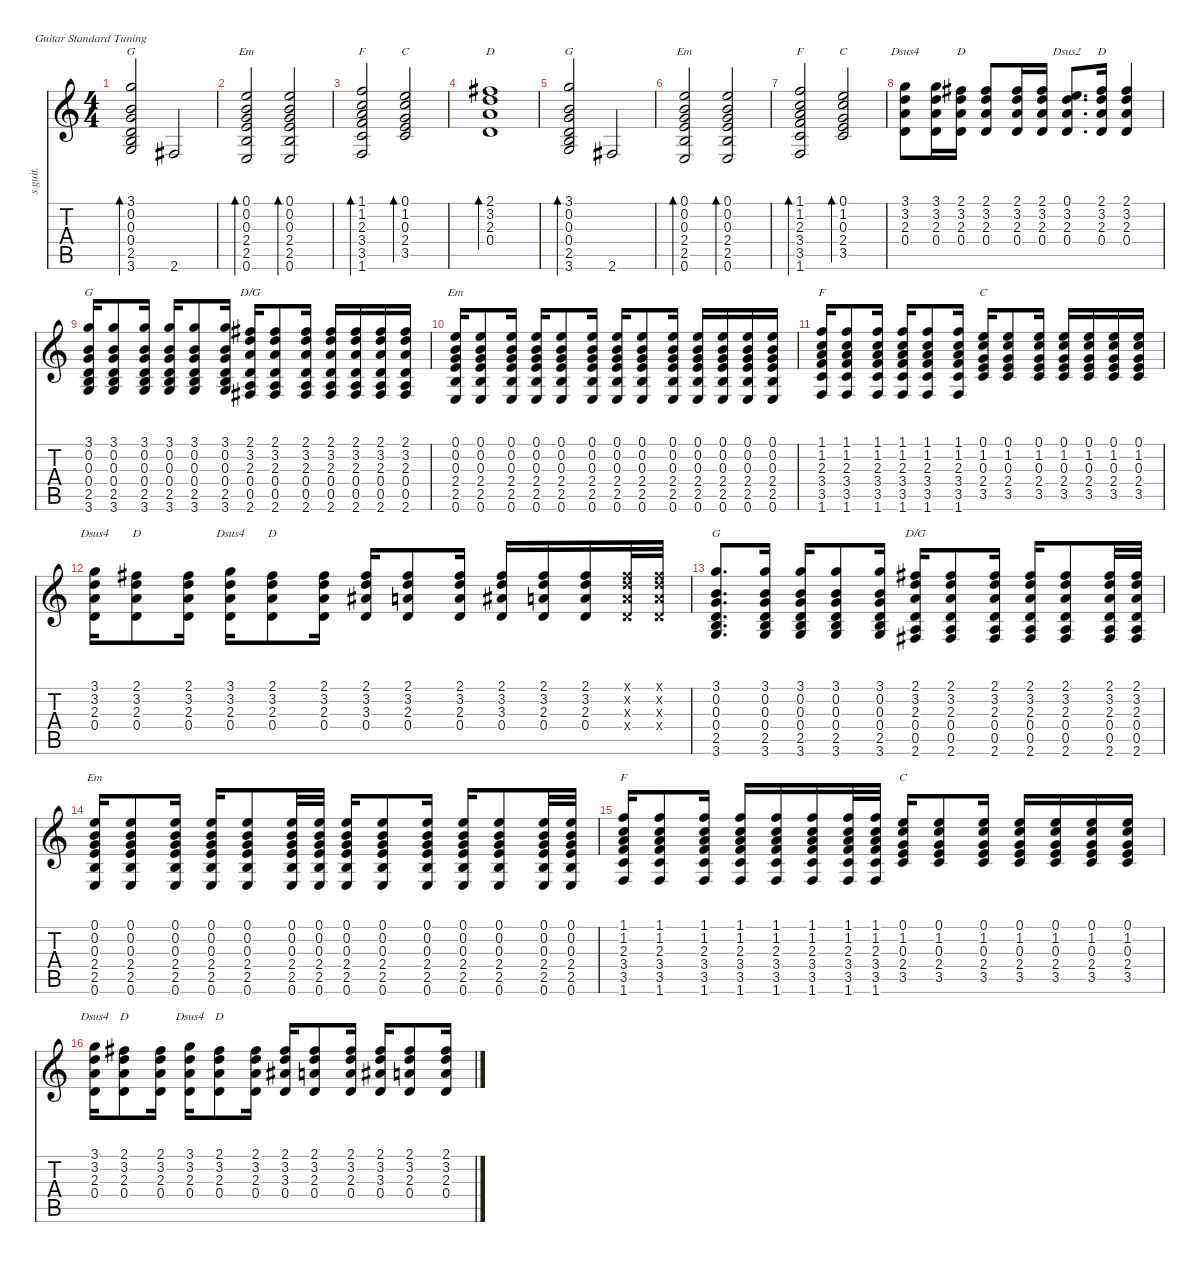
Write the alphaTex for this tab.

\defaultSystemsLayout 4
\hideDynamics
\bracketExtendMode nobrackets
\track ("Allen Collins (Acoustic Guitar Dub)" "s.guit.") {instrument acousticguitarsteel}
\staff {score tabs}
\tuning (E4 B3 G3 D3 A2 E2)
\chord ("G" 3 1 2 2 0 x) {showdiagram false}
\chord ("Em" 3 1 2 2 0 x) {showdiagram false}
\chord ("F" 3 1 2 2 0 x) {showdiagram false}
\chord ("C" 3 1 2 2 0 x) {showdiagram false}
\chord ("D" 3 1 2 2 0 x) {showdiagram false}
\chord ("Dsus4" 3 1 2 2 0 x) {showdiagram false}
\chord ("Dsus2" 3 1 2 2 0 x) {showdiagram false}
\chord ("D/G" 3 1 2 2 0 x) {showdiagram false}
\ts (4 4)
\beaming (8 2 2 2 2)
\tempo (60 hide)
\clef g2
\ks c
(3.1 0.2 0.3 0.4 2.5 3.6).2{bd 30 ch "G" lyrics (0 "") lyrics (1 "") lyrics (2 "") lyrics (3 "") lyrics (4 "") dy f instrument acousticguitarsteel} 2.6{acc #}.2{lyrics (0 "") lyrics (1 "") lyrics (2 "") lyrics (3 "") lyrics (4 "")} |
(0.1 0.2 0.3 2.4 2.5 0.6).2{bd 30 ch "Em" lyrics (0 "") lyrics (1 "") lyrics (2 "") lyrics (3 "") lyrics (4 "")} (0.1 0.2 0.3 2.4 2.5 0.6).2{bd 30 lyrics (0 "") lyrics (1 "") lyrics (2 "") lyrics (3 "") lyrics (4 "")} |
(1.1 1.2 2.3 3.4 3.5 1.6).2{bd 30 ch "F" lyrics (0 "") lyrics (1 "") lyrics (2 "") lyrics (3 "") lyrics (4 "")} (0.1 1.2 0.3 2.4 3.5).2{bd 30 ch "C" lyrics (0 "") lyrics (1 "") lyrics (2 "") lyrics (3 "") lyrics (4 "")} |
(2.1{acc #} 3.2 2.3 0.4).1{bd 30 ch "D" lyrics (0 "") lyrics (1 "") lyrics (2 "") lyrics (3 "") lyrics (4 "")} |
(3.1 0.2 0.3 0.4 2.5 3.6).2{bd 30 ch "G" lyrics (0 "") lyrics (1 "") lyrics (2 "") lyrics (3 "") lyrics (4 "")} 2.6{acc #}.2{lyrics (0 "") lyrics (1 "") lyrics (2 "") lyrics (3 "") lyrics (4 "")} |
(0.1 0.2 0.3 2.4 2.5 0.6).2{bd 30 ch "Em" lyrics (0 "") lyrics (1 "") lyrics (2 "") lyrics (3 "") lyrics (4 "")} (0.1 0.2 0.3 2.4 2.5 0.6).2{bd 30 lyrics (0 "") lyrics (1 "") lyrics (2 "") lyrics (3 "") lyrics (4 "")} |
(1.1 1.2 2.3 3.4 3.5 1.6).2{bd 30 ch "F" lyrics (0 "") lyrics (1 "") lyrics (2 "") lyrics (3 "") lyrics (4 "")} (0.1 1.2 0.3 2.4 3.5).2{bd 30 ch "C" lyrics (0 "") lyrics (1 "") lyrics (2 "") lyrics (3 "") lyrics (4 "")} |
(3.1 3.2 2.3 0.4).8{ch "Dsus4" lyrics (0 "") lyrics (1 "") lyrics (2 "") lyrics (3 "") lyrics (4 "")} (3.1 3.2 2.3 0.4).16{lyrics (0 "") lyrics (1 "") lyrics (2 "") lyrics (3 "") lyrics (4 "")} (2.1{acc #} 3.2 2.3 0.4).16{ch "D" lyrics (0 "") lyrics (1 "") lyrics (2 "") lyrics (3 "") lyrics (4 "")} (2.1{acc #} 3.2 2.3 0.4).8{lyrics (0 "") lyrics (1 "") lyrics (2 "") lyrics (3 "") lyrics (4 "")} (2.1{acc #} 3.2 2.3 0.4).16{lyrics (0 "") lyrics (1 "") lyrics (2 "") lyrics (3 "") lyrics (4 "")} (2.1{acc #} 3.2 2.3 0.4).16{lyrics (0 "") lyrics (1 "") lyrics (2 "") lyrics (3 "") lyrics (4 "")} (0.1 3.2 2.3 0.4).8{d ch "Dsus2" lyrics (0 "") lyrics (1 "") lyrics (2 "") lyrics (3 "") lyrics (4 "")} (2.1{acc #} 3.2 2.3 0.4).16{ch "D" lyrics (0 "") lyrics (1 "") lyrics (2 "") lyrics (3 "") lyrics (4 "")} (2.1{acc #} 3.2 2.3 0.4).4{lyrics (0 "") lyrics (1 "") lyrics (2 "") lyrics (3 "") lyrics (4 "")} |
(3.1 0.2 0.3 0.4 2.5 3.6).16{ch "G" lyrics (0 "") lyrics (1 "") lyrics (2 "") lyrics (3 "") lyrics (4 "")} (3.1 0.2 0.3 0.4 2.5 3.6).8{lyrics (0 "") lyrics (1 "") lyrics (2 "") lyrics (3 "") lyrics (4 "")} (3.1 0.2 0.3 0.4 2.5 3.6).16{lyrics (0 "") lyrics (1 "") lyrics (2 "") lyrics (3 "") lyrics (4 "")} (3.1 0.2 0.3 0.4 2.5 3.6).16{lyrics (0 "") lyrics (1 "") lyrics (2 "") lyrics (3 "") lyrics (4 "")} (3.1 0.2 0.3 0.4 2.5 3.6).8{lyrics (0 "") lyrics (1 "") lyrics (2 "") lyrics (3 "") lyrics (4 "")} (3.1 0.2 0.3 0.4 2.5 3.6).16{lyrics (0 "") lyrics (1 "") lyrics (2 "") lyrics (3 "") lyrics (4 "")} (2.1{acc #} 3.2 2.3 0.4 0.5 2.6{acc #}).16{ch "D/G" lyrics (0 "") lyrics (1 "") lyrics (2 "") lyrics (3 "") lyrics (4 "")} (2.1{acc #} 3.2 2.3 0.4 0.5 2.6{acc #}).8{lyrics (0 "") lyrics (1 "") lyrics (2 "") lyrics (3 "") lyrics (4 "")} (2.1{acc #} 3.2 2.3 0.4 0.5 2.6{acc #}).16{lyrics (0 "") lyrics (1 "") lyrics (2 "") lyrics (3 "") lyrics (4 "")} (2.1{acc #} 3.2 2.3 0.4 0.5 2.6{acc #}).16{lyrics (0 "") lyrics (1 "") lyrics (2 "") lyrics (3 "") lyrics (4 "")} (2.1{acc #} 3.2 2.3 0.4 0.5 2.6{acc #}).16{lyrics (0 "") lyrics (1 "") lyrics (2 "") lyrics (3 "") lyrics (4 "")} (2.1{acc #} 3.2 2.3 0.4 0.5 2.6{acc #}).16{lyrics (0 "") lyrics (1 "") lyrics (2 "") lyrics (3 "") lyrics (4 "")} (2.1{acc #} 3.2 2.3 0.4 0.5 2.6{acc #}).16{lyrics (0 "") lyrics (1 "") lyrics (2 "") lyrics (3 "") lyrics (4 "")} |
(0.1 0.2 0.3 2.4 2.5 0.6).16{ch "Em" lyrics (0 "") lyrics (1 "") lyrics (2 "") lyrics (3 "") lyrics (4 "")} (0.1 0.2 0.3 2.4 2.5 0.6).8{lyrics (0 "") lyrics (1 "") lyrics (2 "") lyrics (3 "") lyrics (4 "")} (0.1 0.2 0.3 2.4 2.5 0.6).16{lyrics (0 "") lyrics (1 "") lyrics (2 "") lyrics (3 "") lyrics (4 "")} (0.1 0.2 0.3 2.4 2.5 0.6).16{lyrics (0 "") lyrics (1 "") lyrics (2 "") lyrics (3 "") lyrics (4 "")} (0.1 0.2 0.3 2.4 2.5 0.6).8{lyrics (0 "") lyrics (1 "") lyrics (2 "") lyrics (3 "") lyrics (4 "")} (0.1 0.2 0.3 2.4 2.5 0.6).16{lyrics (0 "") lyrics (1 "") lyrics (2 "") lyrics (3 "") lyrics (4 "")} (0.1 0.2 0.3 2.4 2.5 0.6).16{lyrics (0 "") lyrics (1 "") lyrics (2 "") lyrics (3 "") lyrics (4 "")} (0.1 0.2 0.3 2.4 2.5 0.6).8{lyrics (0 "") lyrics (1 "") lyrics (2 "") lyrics (3 "") lyrics (4 "")} (0.1 0.2 0.3 2.4 2.5 0.6).16{lyrics (0 "") lyrics (1 "") lyrics (2 "") lyrics (3 "") lyrics (4 "")} (0.1 0.2 0.3 2.4 2.5 0.6).16{lyrics (0 "") lyrics (1 "") lyrics (2 "") lyrics (3 "") lyrics (4 "")} (0.1 0.2 0.3 2.4 2.5 0.6).16{lyrics (0 "") lyrics (1 "") lyrics (2 "") lyrics (3 "") lyrics (4 "")} (0.1 0.2 0.3 2.4 2.5 0.6).16{lyrics (0 "") lyrics (1 "") lyrics (2 "") lyrics (3 "") lyrics (4 "")} (0.1 0.2 0.3 2.4 2.5 0.6).16{lyrics (0 "") lyrics (1 "") lyrics (2 "") lyrics (3 "") lyrics (4 "")} |
(1.1 1.2 2.3 3.4 3.5 1.6).16{ch "F" lyrics (0 "") lyrics (1 "") lyrics (2 "") lyrics (3 "") lyrics (4 "")} (1.1 1.2 2.3 3.4 3.5 1.6).8{lyrics (0 "") lyrics (1 "") lyrics (2 "") lyrics (3 "") lyrics (4 "")} (1.1 1.2 2.3 3.4 3.5 1.6).16{lyrics (0 "") lyrics (1 "") lyrics (2 "") lyrics (3 "") lyrics (4 "")} (1.1 1.2 2.3 3.4 3.5 1.6).16{lyrics (0 "") lyrics (1 "") lyrics (2 "") lyrics (3 "") lyrics (4 "")} (1.1 1.2 2.3 3.4 3.5 1.6).8{lyrics (0 "") lyrics (1 "") lyrics (2 "") lyrics (3 "") lyrics (4 "")} (1.1 1.2 2.3 3.4 3.5 1.6).16{lyrics (0 "") lyrics (1 "") lyrics (2 "") lyrics (3 "") lyrics (4 "")} (0.1 1.2 0.3 2.4 3.5).16{ch "C" lyrics (0 "") lyrics (1 "") lyrics (2 "") lyrics (3 "") lyrics (4 "")} (0.1 1.2 0.3 2.4 3.5).8{lyrics (0 "") lyrics (1 "") lyrics (2 "") lyrics (3 "") lyrics (4 "")} (0.1 1.2 0.3 2.4 3.5).16{lyrics (0 "") lyrics (1 "") lyrics (2 "") lyrics (3 "") lyrics (4 "")} (0.1 1.2 0.3 2.4 3.5).16{lyrics (0 "") lyrics (1 "") lyrics (2 "") lyrics (3 "") lyrics (4 "")} (0.1 1.2 0.3 2.4 3.5).16{lyrics (0 "") lyrics (1 "") lyrics (2 "") lyrics (3 "") lyrics (4 "")} (0.1 1.2 0.3 2.4 3.5).16{lyrics (0 "") lyrics (1 "") lyrics (2 "") lyrics (3 "") lyrics (4 "")} (0.1 1.2 0.3 2.4 3.5).16{lyrics (0 "") lyrics (1 "") lyrics (2 "") lyrics (3 "") lyrics (4 "")} |
(3.1 3.2 2.3 0.4).16{ch "Dsus4" lyrics (0 "") lyrics (1 "") lyrics (2 "") lyrics (3 "") lyrics (4 "")} (2.1{acc #} 3.2 2.3 0.4).8{ch "D" lyrics (0 "") lyrics (1 "") lyrics (2 "") lyrics (3 "") lyrics (4 "")} (2.1{acc #} 3.2 2.3 0.4).16{lyrics (0 "") lyrics (1 "") lyrics (2 "") lyrics (3 "") lyrics (4 "")} (3.1 3.2 2.3 0.4).16{ch "Dsus4" lyrics (0 "") lyrics (1 "") lyrics (2 "") lyrics (3 "") lyrics (4 "")} (2.1{acc #} 3.2 2.3 0.4).8{ch "D" lyrics (0 "") lyrics (1 "") lyrics (2 "") lyrics (3 "") lyrics (4 "")} (2.1{acc #} 3.2 2.3 0.4).16{lyrics (0 "") lyrics (1 "") lyrics (2 "") lyrics (3 "") lyrics (4 "")} (2.1{acc #} 3.2 3.3{acc #} 0.4).16{lyrics (0 "") lyrics (1 "") lyrics (2 "") lyrics (3 "") lyrics (4 "")} (2.1{acc #} 3.2 2.3 0.4).8{lyrics (0 "") lyrics (1 "") lyrics (2 "") lyrics (3 "") lyrics (4 "")} (2.1{acc #} 3.2 2.3 0.4).16{lyrics (0 "") lyrics (1 "") lyrics (2 "") lyrics (3 "") lyrics (4 "")} (2.1{acc #} 3.2 3.3{acc #} 0.4).16{lyrics (0 "") lyrics (1 "") lyrics (2 "") lyrics (3 "") lyrics (4 "")} (2.1{acc #} 3.2 2.3 0.4).16{lyrics (0 "") lyrics (1 "") lyrics (2 "") lyrics (3 "") lyrics (4 "")} (2.1{acc #} 3.2 2.3 0.4).16{lyrics (0 "") lyrics (1 "") lyrics (2 "") lyrics (3 "") lyrics (4 "")} (2.1{x acc #} 3.2{x} 2.3{x} 0.4{x}).32{lyrics (0 "") lyrics (1 "") lyrics (2 "") lyrics (3 "") lyrics (4 "")} (2.1{x acc #} 3.2{x} 2.3{x} 0.4{x}).32{lyrics (0 "") lyrics (1 "") lyrics (2 "") lyrics (3 "") lyrics (4 "")} |
(3.1 0.2 0.3 0.4 2.5 3.6).8{d ch "G" lyrics (0 "") lyrics (1 "") lyrics (2 "") lyrics (3 "") lyrics (4 "")} (3.1 0.2 0.3 0.4 2.5 3.6).16{lyrics (0 "") lyrics (1 "") lyrics (2 "") lyrics (3 "") lyrics (4 "")} (3.1 0.2 0.3 0.4 2.5 3.6).16{lyrics (0 "") lyrics (1 "") lyrics (2 "") lyrics (3 "") lyrics (4 "")} (3.1 0.2 0.3 0.4 2.5 3.6).8{lyrics (0 "") lyrics (1 "") lyrics (2 "") lyrics (3 "") lyrics (4 "")} (3.1 0.2 0.3 0.4 2.5 3.6).16{lyrics (0 "") lyrics (1 "") lyrics (2 "") lyrics (3 "") lyrics (4 "")} (2.1{acc #} 3.2 2.3 0.4 0.5 2.6{acc #}).16{ch "D/G" lyrics (0 "") lyrics (1 "") lyrics (2 "") lyrics (3 "") lyrics (4 "")} (2.1{acc #} 3.2 2.3 0.4 0.5 2.6{acc #}).8{lyrics (0 "") lyrics (1 "") lyrics (2 "") lyrics (3 "") lyrics (4 "")} (2.1{acc #} 3.2 2.3 0.4 0.5 2.6{acc #}).16{lyrics (0 "") lyrics (1 "") lyrics (2 "") lyrics (3 "") lyrics (4 "")} (2.1{acc #} 3.2 2.3 0.4 0.5 2.6{acc #}).16{lyrics (0 "") lyrics (1 "") lyrics (2 "") lyrics (3 "") lyrics (4 "")} (2.1{acc #} 3.2 2.3 0.4 0.5 2.6{acc #}).8{lyrics (0 "") lyrics (1 "") lyrics (2 "") lyrics (3 "") lyrics (4 "")} (2.1{acc #} 3.2 2.3 0.4 0.5 2.6{acc #}).32{lyrics (0 "") lyrics (1 "") lyrics (2 "") lyrics (3 "") lyrics (4 "")} (2.1{acc #} 3.2 2.3 0.4 0.5 2.6{acc #}).32{lyrics (0 "") lyrics (1 "") lyrics (2 "") lyrics (3 "") lyrics (4 "")} |
(0.1 0.2 0.3 2.4 2.5 0.6).16{ch "Em" lyrics (0 "") lyrics (1 "") lyrics (2 "") lyrics (3 "") lyrics (4 "")} (0.1 0.2 0.3 2.4 2.5 0.6).8{lyrics (0 "") lyrics (1 "") lyrics (2 "") lyrics (3 "") lyrics (4 "")} (0.1 0.2 0.3 2.4 2.5 0.6).16{lyrics (0 "") lyrics (1 "") lyrics (2 "") lyrics (3 "") lyrics (4 "")} (0.1 0.2 0.3 2.4 2.5 0.6).16{lyrics (0 "") lyrics (1 "") lyrics (2 "") lyrics (3 "") lyrics (4 "")} (0.1 0.2 0.3 2.4 2.5 0.6).8{lyrics (0 "") lyrics (1 "") lyrics (2 "") lyrics (3 "") lyrics (4 "")} (0.1 0.2 0.3 2.4 2.5 0.6).32{lyrics (0 "") lyrics (1 "") lyrics (2 "") lyrics (3 "") lyrics (4 "")} (0.1 0.2 0.3 2.4 2.5 0.6).32{lyrics (0 "") lyrics (1 "") lyrics (2 "") lyrics (3 "") lyrics (4 "")} (0.1 0.2 0.3 2.4 2.5 0.6).16{lyrics (0 "") lyrics (1 "") lyrics (2 "") lyrics (3 "") lyrics (4 "")} (0.1 0.2 0.3 2.4 2.5 0.6).8{lyrics (0 "") lyrics (1 "") lyrics (2 "") lyrics (3 "") lyrics (4 "")} (0.1 0.2 0.3 2.4 2.5 0.6).16{lyrics (0 "") lyrics (1 "") lyrics (2 "") lyrics (3 "") lyrics (4 "")} (0.1 0.2 0.3 2.4 2.5 0.6).16{lyrics (0 "") lyrics (1 "") lyrics (2 "") lyrics (3 "") lyrics (4 "")} (0.1 0.2 0.3 2.4 2.5 0.6).8{lyrics (0 "") lyrics (1 "") lyrics (2 "") lyrics (3 "") lyrics (4 "")} (0.1 0.2 0.3 2.4 2.5 0.6).32{lyrics (0 "") lyrics (1 "") lyrics (2 "") lyrics (3 "") lyrics (4 "")} (0.1 0.2 0.3 2.4 2.5 0.6).32{lyrics (0 "") lyrics (1 "") lyrics (2 "") lyrics (3 "") lyrics (4 "")} |
(1.1 1.2 2.3 3.4 3.5 1.6).16{ch "F" lyrics (0 "") lyrics (1 "") lyrics (2 "") lyrics (3 "") lyrics (4 "")} (1.1 1.2 2.3 3.4 3.5 1.6).8{lyrics (0 "") lyrics (1 "") lyrics (2 "") lyrics (3 "") lyrics (4 "")} (1.1 1.2 2.3 3.4 3.5 1.6).16{lyrics (0 "") lyrics (1 "") lyrics (2 "") lyrics (3 "") lyrics (4 "")} (1.1 1.2 2.3 3.4 3.5 1.6).16{lyrics (0 "") lyrics (1 "") lyrics (2 "") lyrics (3 "") lyrics (4 "")} (1.1 1.2 2.3 3.4 3.5 1.6).16{lyrics (0 "") lyrics (1 "") lyrics (2 "") lyrics (3 "") lyrics (4 "")} (1.1 1.2 2.3 3.4 3.5 1.6).16{lyrics (0 "") lyrics (1 "") lyrics (2 "") lyrics (3 "") lyrics (4 "")} (1.1 1.2 2.3 3.4 3.5 1.6).32{lyrics (0 "") lyrics (1 "") lyrics (2 "") lyrics (3 "") lyrics (4 "")} (1.1 1.2 2.3 3.4 3.5 1.6).32{lyrics (0 "") lyrics (1 "") lyrics (2 "") lyrics (3 "") lyrics (4 "")} (0.1 1.2 0.3 2.4 3.5).16{ch "C" lyrics (0 "") lyrics (1 "") lyrics (2 "") lyrics (3 "") lyrics (4 "")} (0.1 1.2 0.3 2.4 3.5).8{lyrics (0 "") lyrics (1 "") lyrics (2 "") lyrics (3 "") lyrics (4 "")} (0.1 1.2 0.3 2.4 3.5).16{lyrics (0 "") lyrics (1 "") lyrics (2 "") lyrics (3 "") lyrics (4 "")} (0.1 1.2 0.3 2.4 3.5).16{lyrics (0 "") lyrics (1 "") lyrics (2 "") lyrics (3 "") lyrics (4 "")} (0.1 1.2 0.3 2.4 3.5).16{lyrics (0 "") lyrics (1 "") lyrics (2 "") lyrics (3 "") lyrics (4 "")} (0.1 1.2 0.3 2.4 3.5).16{lyrics (0 "") lyrics (1 "") lyrics (2 "") lyrics (3 "") lyrics (4 "")} (0.1 1.2 0.3 2.4 3.5).16{lyrics (0 "") lyrics (1 "") lyrics (2 "") lyrics (3 "") lyrics (4 "")} |
(3.1 3.2 2.3 0.4).16{ch "Dsus4" lyrics (0 "") lyrics (1 "") lyrics (2 "") lyrics (3 "") lyrics (4 "")} (2.1{acc #} 3.2 2.3 0.4).8{ch "D" lyrics (0 "") lyrics (1 "") lyrics (2 "") lyrics (3 "") lyrics (4 "")} (2.1{acc #} 3.2 2.3 0.4).16{lyrics (0 "") lyrics (1 "") lyrics (2 "") lyrics (3 "") lyrics (4 "")} (3.1 3.2 2.3 0.4).16{ch "Dsus4" lyrics (0 "") lyrics (1 "") lyrics (2 "") lyrics (3 "") lyrics (4 "")} (2.1{acc #} 3.2 2.3 0.4).8{ch "D" lyrics (0 "") lyrics (1 "") lyrics (2 "") lyrics (3 "") lyrics (4 "")} (2.1{acc #} 3.2 2.3 0.4).16{lyrics (0 "") lyrics (1 "") lyrics (2 "") lyrics (3 "") lyrics (4 "")} (2.1{acc #} 3.2 3.3{acc #} 0.4).16{lyrics (0 "") lyrics (1 "") lyrics (2 "") lyrics (3 "") lyrics (4 "")} (2.1{acc #} 3.2 2.3 0.4).8{lyrics (0 "") lyrics (1 "") lyrics (2 "") lyrics (3 "") lyrics (4 "")} (2.1{acc #} 3.2 2.3 0.4).16{lyrics (0 "") lyrics (1 "") lyrics (2 "") lyrics (3 "") lyrics (4 "")} (2.1{acc #} 3.2 3.3{acc #} 0.4).16{lyrics (0 "") lyrics (1 "") lyrics (2 "") lyrics (3 "") lyrics (4 "")} (2.1{acc #} 3.2 2.3 0.4).8{lyrics (0 "") lyrics (1 "") lyrics (2 "") lyrics (3 "") lyrics (4 "")} (2.1{acc #} 3.2 2.3 0.4).16{lyrics (0 "") lyrics (1 "") lyrics (2 "") lyrics (3 "") lyrics (4 "")}
